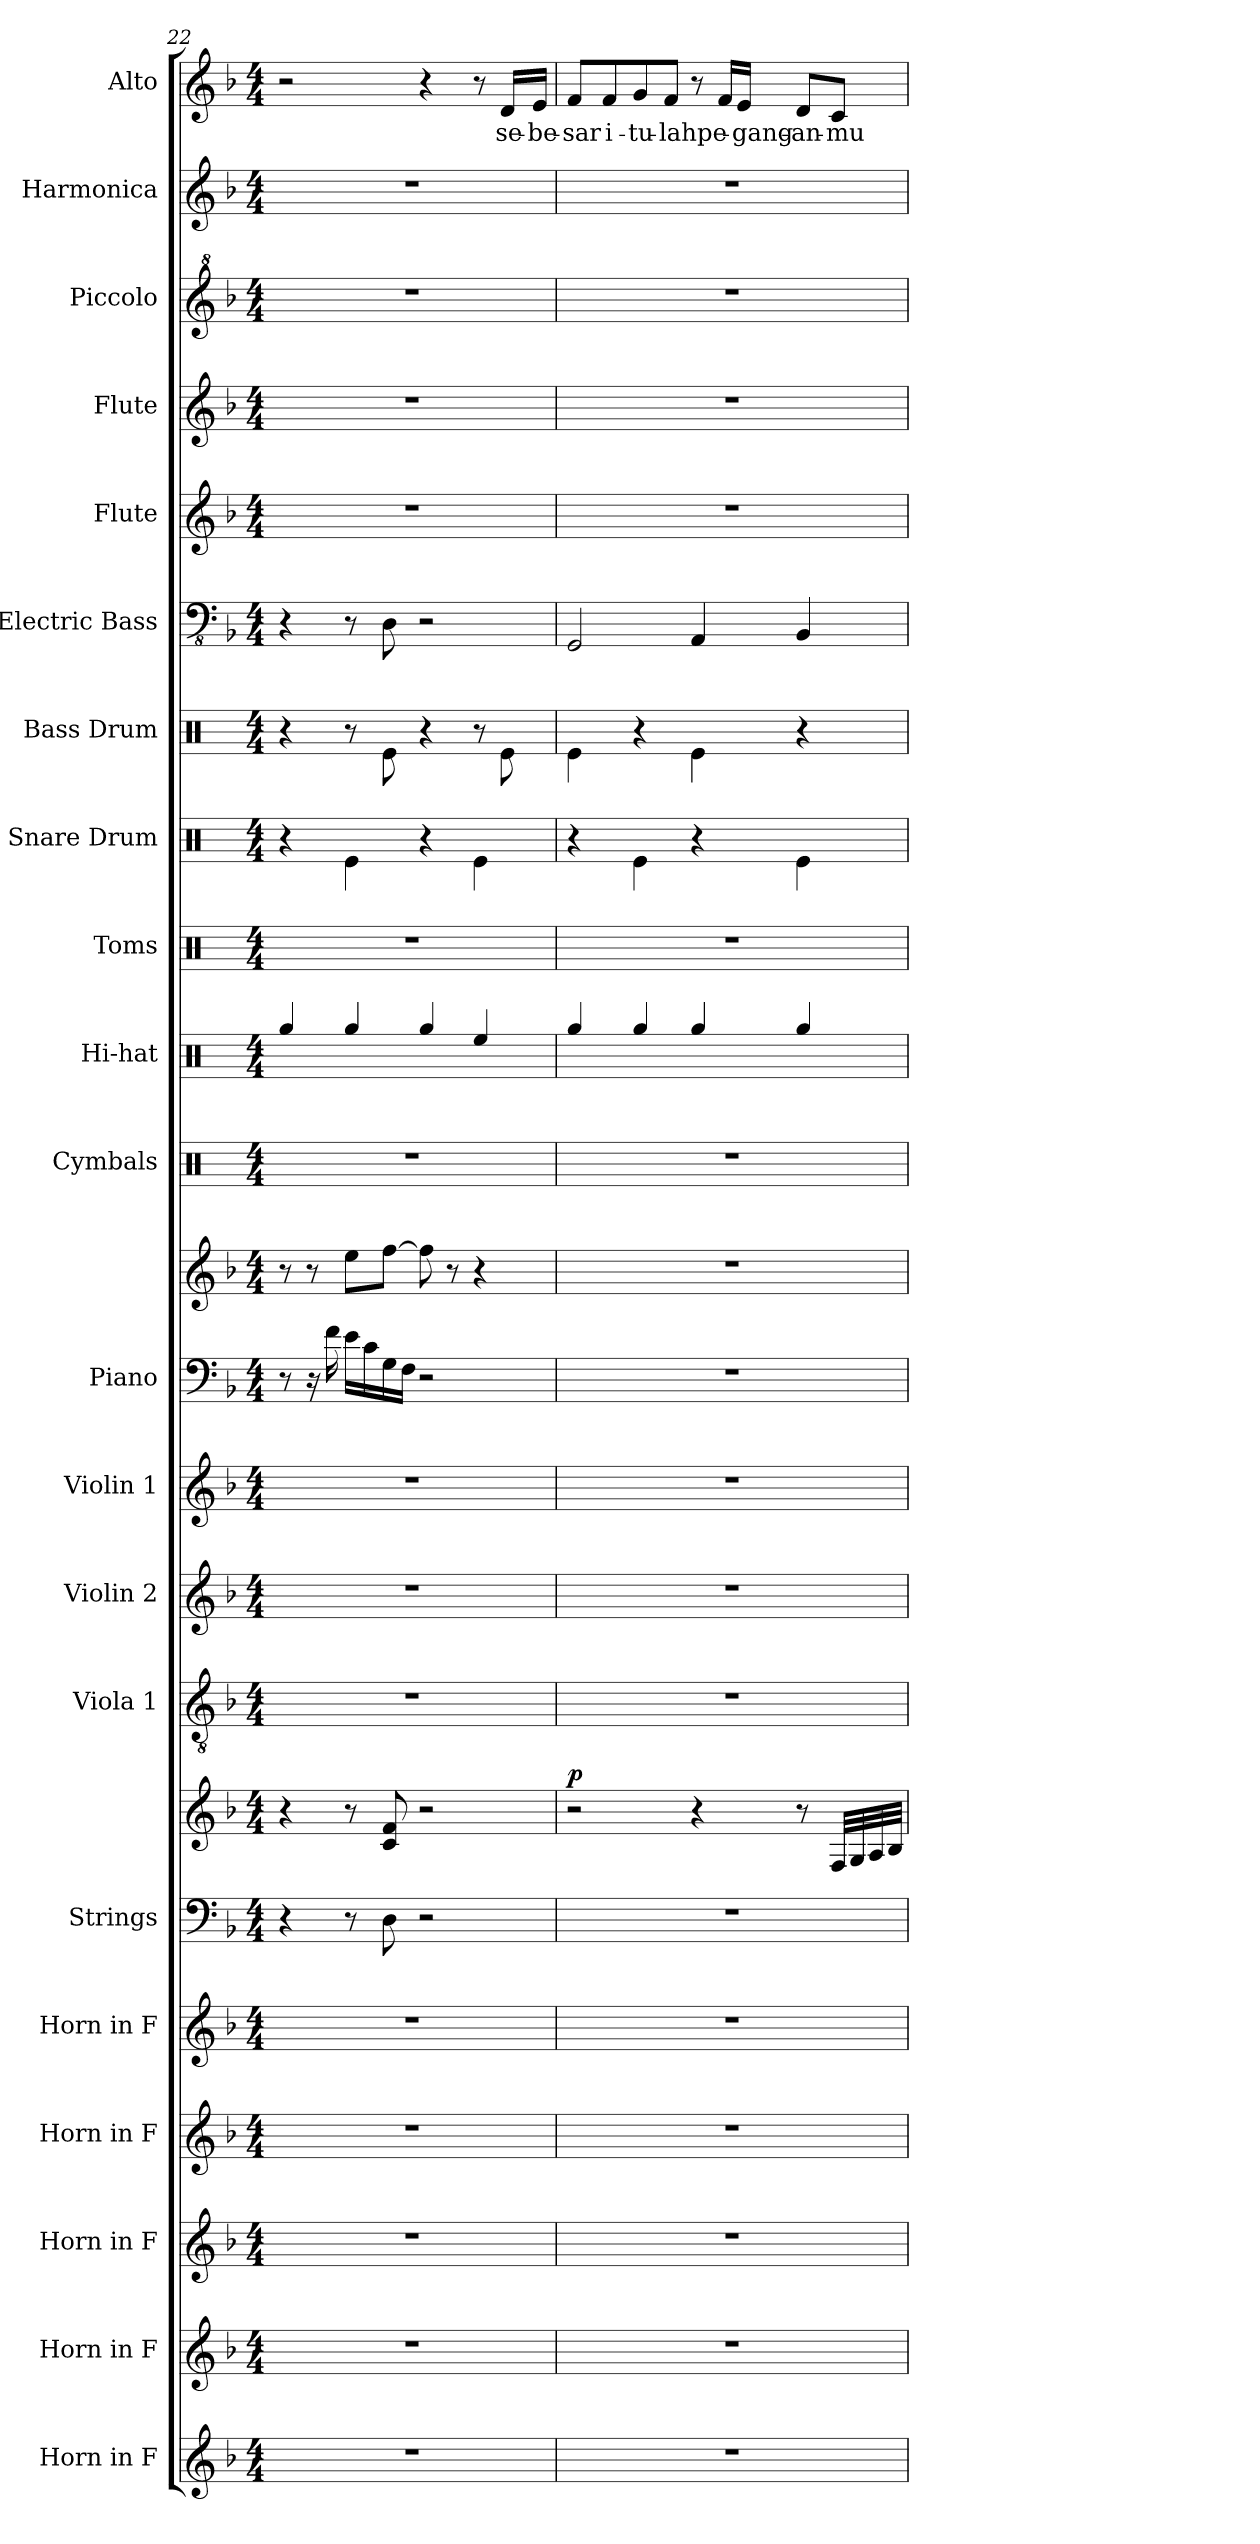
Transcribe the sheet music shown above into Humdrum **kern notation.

**kern	**kern	**kern	**kern	**kern	**kern	**kern	**dynam	**kern	**kern	**kern	**kern	**kern	**kern	**kern	**kern	**kern	**kern	**kern	**kern	**kern	**kern	**kern	**kern	**text
*part21	*part20	*part19	*part18	*part17	*part16	*part16	*part16	*part15	*part14	*part13	*part12	*part12	*part11	*part10	*part9	*part8	*part7	*part6	*part5	*part4	*part3	*part2	*part1	*part1
*staff23	*staff22	*staff21	*staff20	*staff19	*staff18	*staff17	*staff17/18	*staff16	*staff15	*staff14	*staff13	*staff12	*staff11	*staff10	*staff9	*staff8	*staff7	*staff6	*staff5	*staff4	*staff3	*staff2	*staff1	*staff1
*I"Horn in F	*I"Horn in F	*I"Horn in F	*I"Horn in F	*I"Horn in F	*I"Strings	*	*	*I"Viola 1	*I"Violin 2	*I"Violin 1	*I"Piano	*	*I"Cymbals	*I"Hi-hat	*I"Toms	*I"Snare Drum	*I"Bass Drum	*I"Electric Bass	*I"Flute	*I"Flute	*I"Piccolo	*I"Harmonica	*I"Alto	*
*	*	*	*	*	*I'Str.	*	*	*I'Vla. 1	*I'Vln. 2	*I'Vln. 1	*I'Pno.	*	*I'Cym.	*I'Hi-hat	*I'Toms	*I'Sn. Dr.	*I'B. Dr.	*I'El. B.	*I'Fl.	*I'Fl.	*I'Picc.	*I'Harm.	*I'A.	*
*clefG2	*clefG2	*clefG2	*clefG2	*clefG2	*clefF4	*clefG2	*	*clefGv2	*clefG2	*clefG2	*clefF4	*clefG2	*clefX	*clefX	*clefX	*clefX	*clefX	*clefFv4	*clefG2	*clefG2	*clefG^2	*clefG2	*clefG2	*
*ITrd4c7	*ITrd4c7	*ITrd4c7	*ITrd4c7	*ITrd4c7	*	*	*	*	*	*	*	*	*	*	*	*	*	*	*	*	*ITrd-7c-12	*	*	*
*k[b-e-]	*k[b-e-]	*k[b-e-]	*k[b-e-]	*k[b-e-]	*k[b-]	*k[b-]	*	*k[b-]	*k[b-]	*k[b-]	*k[b-]	*k[b-]	*k[]	*k[]	*k[]	*k[]	*k[]	*k[b-]	*k[b-]	*k[b-]	*k[b-]	*k[b-]	*k[b-]	*
*M4/4	*M4/4	*M4/4	*M4/4	*M4/4	*M4/4	*M4/4	*	*M4/4	*M4/4	*M4/4	*M4/4	*M4/4	*M4/4	*M4/4	*M4/4	*M4/4	*M4/4	*M4/4	*M4/4	*M4/4	*M4/4	*M4/4	*M4/4	*
=22	=22	=22	=22	=22	=22	=22	=22	=22	=22	=22	=22	=22	=22	=22	=22	=22	=22	=22	=22	=22	=22	=22	=22	=22
1r	1r	1r	1r	1r	4r	4r	.	1r	1r	1r	8r	8r	1r	4Rgg/	1r	4r	4r	4r	1r	1r	1r	1r	2r	.
.	.	.	.	.	.	.	.	.	.	.	16r	8r	.	.	.	.	.	.	.	.	.	.	.	.
.	.	.	.	.	.	.	.	.	.	.	16f\	.	.	.	.	.	.	.	.	.	.	.	.	.
.	.	.	.	.	8r	8r	.	.	.	.	16e\LL	8ee\L	.	4Rgg/	.	4Re\	8r	8r	.	.	.	.	.	.
.	.	.	.	.	.	.	.	.	.	.	16c\	.	.	.	.	.	.	.	.	.	.	.	.	.
.	.	.	.	.	8D\	8c/ 8f/	.	.	.	.	16G\	[8ff\J	.	.	.	.	8Re\	8DD\	.	.	.	.	.	.
.	.	.	.	.	.	.	.	.	.	.	16F\JJ	.	.	.	.	.	.	.	.	.	.	.	.	.
.	.	.	.	.	2r	2r	.	.	.	.	2r	8ff\]	.	4Rgg/	.	4r	4r	2r	.	.	.	.	4r	.
.	.	.	.	.	.	.	.	.	.	.	.	8r	.	.	.	.	.	.	.	.	.	.	.	.
.	.	.	.	.	.	.	.	.	.	.	.	4r	.	4Ree/	.	4Re\	8r	.	.	.	.	.	8r	.
.	.	.	.	.	.	.	.	.	.	.	.	.	.	.	.	.	8Re\	.	.	.	.	.	16d/LL	se-
.	.	.	.	.	.	.	.	.	.	.	.	.	.	.	.	.	.	.	.	.	.	.	16e/JJ	-be-
=23	=23	=23	=23	=23	=23	=23	=23	=23	=23	=23	=23	=23	=23	=23	=23	=23	=23	=23	=23	=23	=23	=23	=23	=23
!	!	!	!	!	!	!	!LO:DY:a	!	!	!	!	!	!	!	!	!	!	!	!	!	!	!	!	!
1r	1r	1r	1r	1r	1r	2r	p	1r	1r	1r	1r	1r	1r	4Rgg/	1r	4r	4Re\	2GGG/	1r	1r	1r	1r	8f/L	-sar
.	.	.	.	.	.	.	.	.	.	.	.	.	.	.	.	.	.	.	.	.	.	.	8f/	i-
.	.	.	.	.	.	.	.	.	.	.	.	.	.	4Rgg/	.	4Re\	4r	.	.	.	.	.	8g/	-tu-
.	.	.	.	.	.	.	.	.	.	.	.	.	.	.	.	.	.	.	.	.	.	.	8f/J	-lah
.	.	.	.	.	.	4r	.	.	.	.	.	.	.	4Rgg/	.	4r	4Re\	4AAA/	.	.	.	.	8r	.
.	.	.	.	.	.	.	.	.	.	.	.	.	.	.	.	.	.	.	.	.	.	.	16f/LL	pe-
.	.	.	.	.	.	.	.	.	.	.	.	.	.	.	.	.	.	.	.	.	.	.	16e/JJ	-gang-
.	.	.	.	.	.	8r	.	.	.	.	.	.	.	4Rgg/	.	4Re\	4r	4BBB-/	.	.	.	.	8d/L	-an-
.	.	.	.	.	.	32F/LLL	.	.	.	.	.	.	.	.	.	.	.	.	.	.	.	.	8c/J	-mu
.	.	.	.	.	.	32G/	.	.	.	.	.	.	.	.	.	.	.	.	.	.	.	.	.	.
.	.	.	.	.	.	32A/	.	.	.	.	.	.	.	.	.	.	.	.	.	.	.	.	.	.
.	.	.	.	.	.	32B-/JJJ	.	.	.	.	.	.	.	.	.	.	.	.	.	.	.	.	.	.
=	=	=	=	=	=	=	=	=	=	=	=	=	=	=	=	=	=	=	=	=	=	=	=	=
*-	*-	*-	*-	*-	*-	*-	*-	*-	*-	*-	*-	*-	*-	*-	*-	*-	*-	*-	*-	*-	*-	*-	*-	*-
